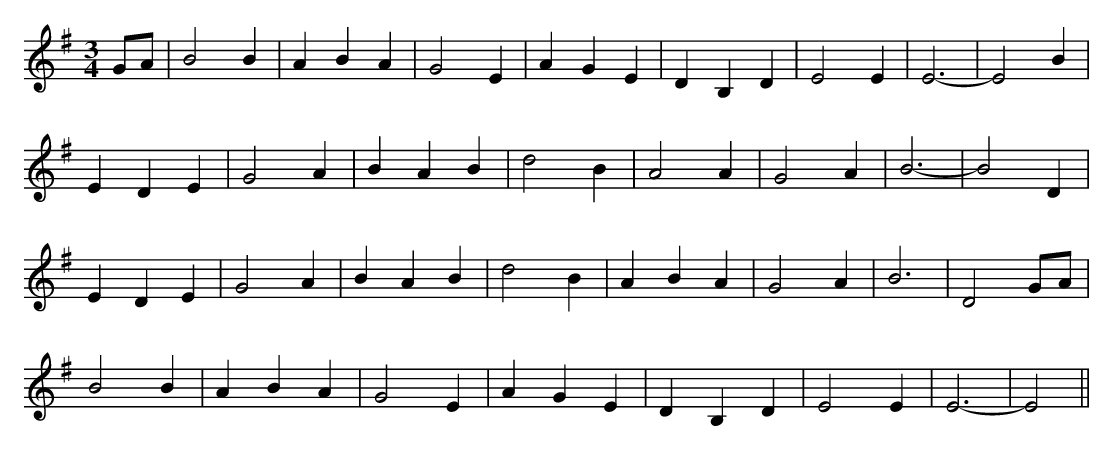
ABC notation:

X:1
M:3/4
K:Emin
GA|B4 B2|A2 B2 A2|G4 E2|A2 G2 E2|D2 B,2 D2|E4 E2|E6-|E4 B2|
E2 D2 E2|G4 A2|B2 A2 B2|d4 B2|A4 A2|G4 A2|B6-|B4 D2|
E2 D2 E2|G4 A2|B2 A2 B2|d4 B2|A2 B2 A2|G4 A2|B6|D4 GA|
B4 B2|A2 B2 A2|G4 E2|A2 G2 E2|D2 B,2 D2|E4 E2|E6-|E4||
